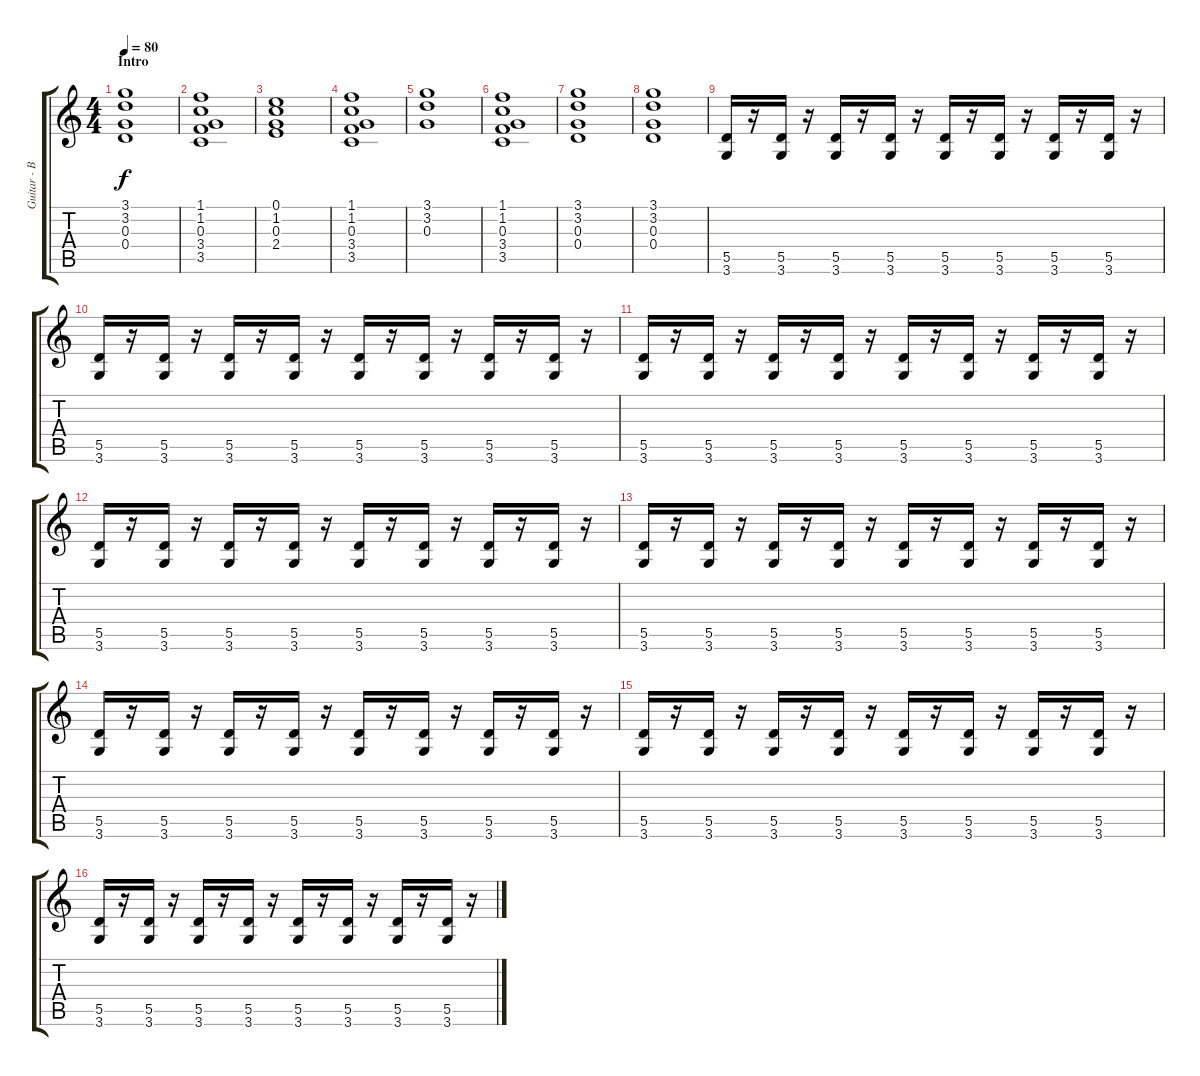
\track ("Guitar - Blackmore" "Guitar - B") {instrument distortionguitar}
\staff {score tabs}
\tuning (E4 B3 G3 D3 A2 E2) {hide}
\ts (4 4)
\section ("" "Intro")
\tempo 80
\clef g2
\ks c
(3.1 3.2 0.3 0.4).1{dy f volume 13 instrument distortionguitar} |
(1.1 1.2 0.3 3.4 3.5).1 |
(0.1 1.2 0.3 2.4).1 |
(1.1 1.2 0.3 3.4 3.5).1 |
(3.1 3.2 0.3).1 |
(1.1 1.2 0.3 3.4 3.5).1 |
(3.1 3.2 0.3 0.4).1 |
(3.1 3.2 0.3 0.4).1 |
(5.5 3.6).16{volume 11} r.16 (5.5 3.6).16 r.16 (5.5 3.6).16 r.16 (5.5 3.6).16 r.16 (5.5 3.6).16 r.16 (5.5 3.6).16 r.16 (5.5 3.6).16 r.16 (5.5 3.6).16 r.16 |
(5.5 3.6).16 r.16 (5.5 3.6).16 r.16 (5.5 3.6).16 r.16 (5.5 3.6).16 r.16 (5.5 3.6).16 r.16 (5.5 3.6).16 r.16 (5.5 3.6).16 r.16 (5.5 3.6).16 r.16 |
(5.5 3.6).16 r.16 (5.5 3.6).16 r.16 (5.5 3.6).16 r.16 (5.5 3.6).16 r.16 (5.5 3.6).16 r.16 (5.5 3.6).16 r.16 (5.5 3.6).16 r.16 (5.5 3.6).16 r.16 |
(5.5 3.6).16 r.16 (5.5 3.6).16 r.16 (5.5 3.6).16 r.16 (5.5 3.6).16 r.16 (5.5 3.6).16 r.16 (5.5 3.6).16 r.16 (5.5 3.6).16 r.16 (5.5 3.6).16 r.16 |
(5.5 3.6).16 r.16 (5.5 3.6).16 r.16 (5.5 3.6).16 r.16 (5.5 3.6).16 r.16 (5.5 3.6).16 r.16 (5.5 3.6).16 r.16 (5.5 3.6).16 r.16 (5.5 3.6).16 r.16 |
(5.5 3.6).16 r.16 (5.5 3.6).16 r.16 (5.5 3.6).16 r.16 (5.5 3.6).16 r.16 (5.5 3.6).16 r.16 (5.5 3.6).16 r.16 (5.5 3.6).16 r.16 (5.5 3.6).16 r.16 |
(5.5 3.6).16 r.16 (5.5 3.6).16 r.16 (5.5 3.6).16 r.16 (5.5 3.6).16 r.16 (5.5 3.6).16 r.16 (5.5 3.6).16 r.16 (5.5 3.6).16 r.16 (5.5 3.6).16 r.16 |
(5.5 3.6).16 r.16 (5.5 3.6).16 r.16 (5.5 3.6).16 r.16 (5.5 3.6).16 r.16 (5.5 3.6).16 r.16 (5.5 3.6).16 r.16 (5.5 3.6).16 r.16 (5.5 3.6).16 r.16
